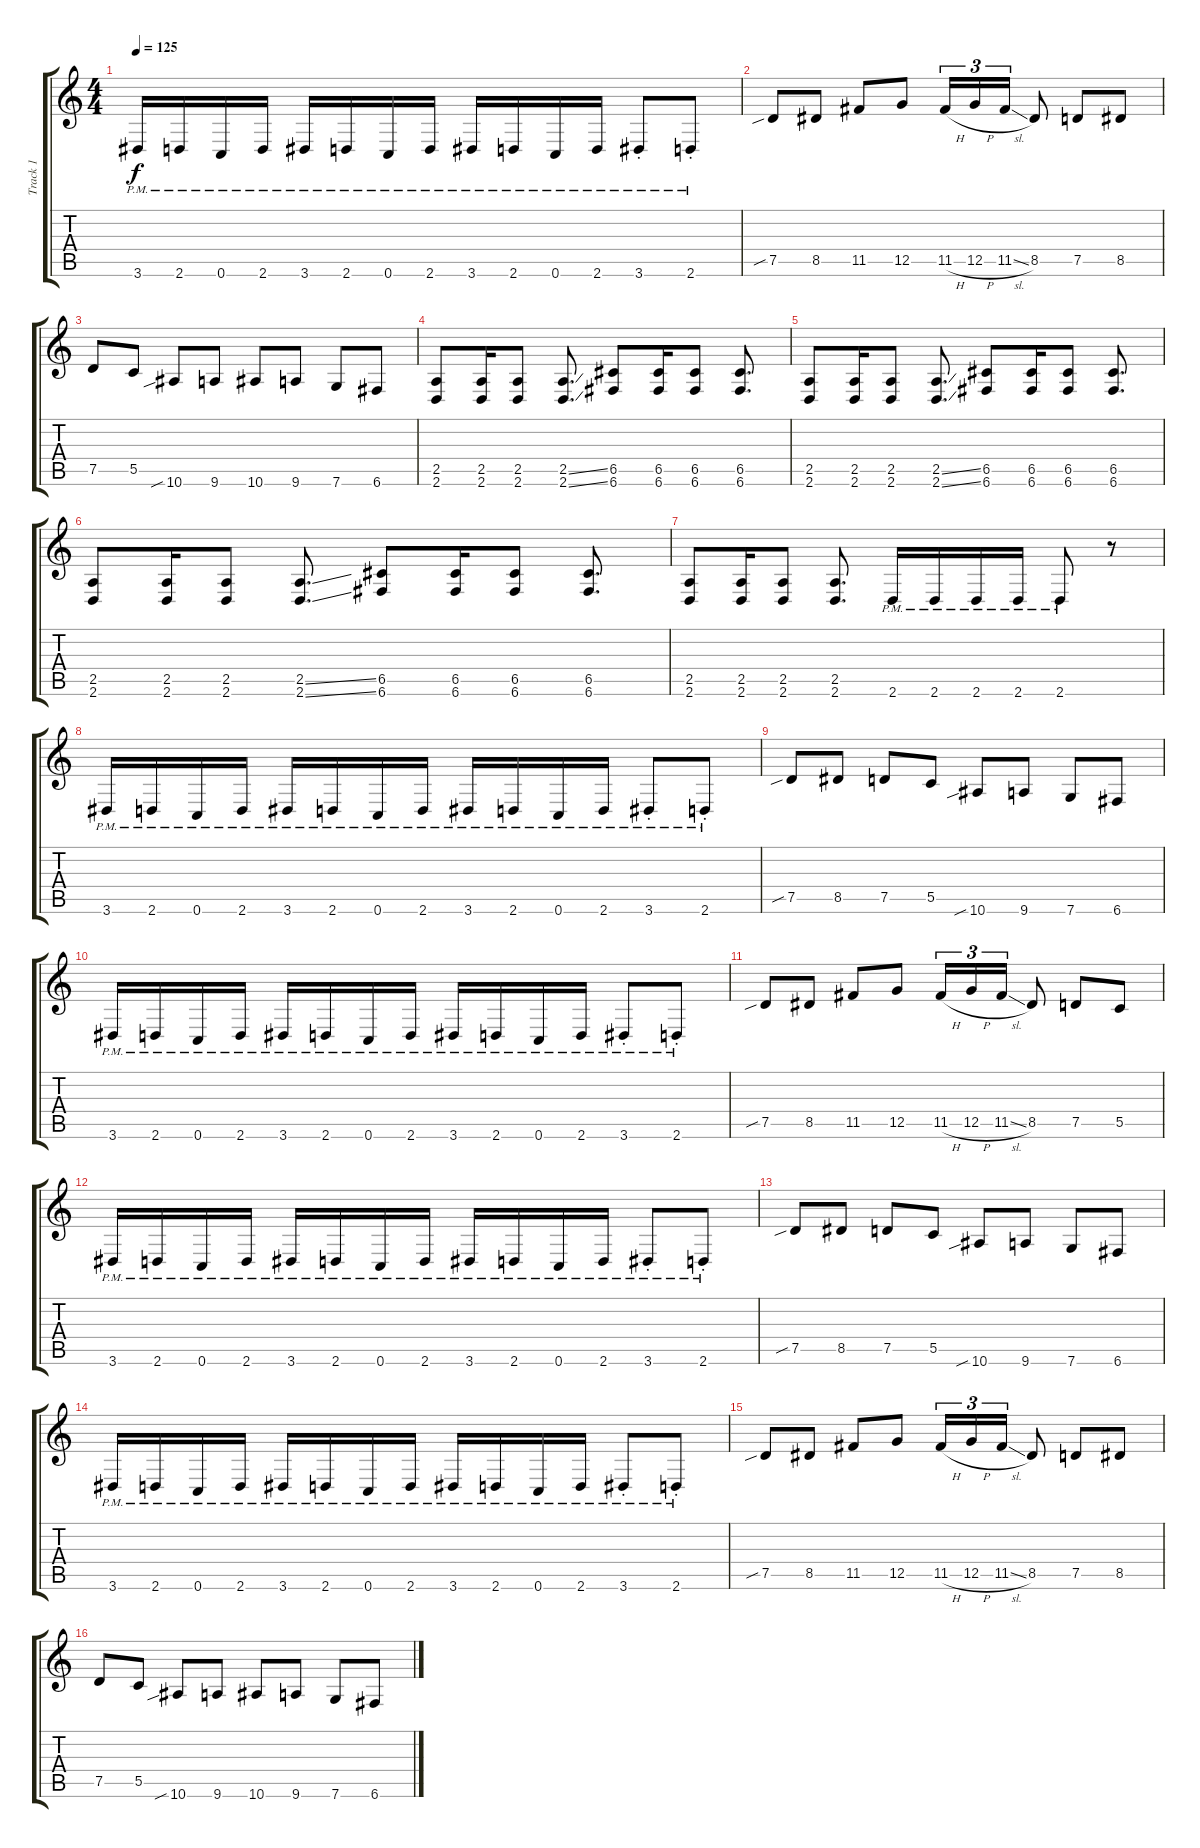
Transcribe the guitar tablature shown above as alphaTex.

\track ("Track 1" "Track 1") {instrument overdrivenguitar}
\staff {score tabs}
\tuning (D4 A3 F3 C3 G2 C2) {hide}
\ts (4 4)
\tempo 125
\clef g2
\ks c
3.6{pm}.16{dy f} 2.6{pm}.16 0.6{pm}.16 2.6{pm}.16 3.6{pm}.16 2.6{pm}.16 0.6{pm}.16 2.6{pm}.16 3.6{pm}.16 2.6{pm}.16 0.6{pm}.16 2.6{pm}.16 3.6{pm st}.8 2.6{pm st}.8 |
7.5{sib}.8 8.5.8 11.5.8 12.5.8 11.5{h}.16{tu (3 2)} 12.5{h}.16{tu (3 2)} 11.5{sl}.16{tu (3 2)} 8.5.8 7.5.8 8.5.8 |
7.5.8 5.5.8 10.6{sib}.8 9.6.8 10.6.8 9.6.8 7.6.8 6.6.8 |
(2.5 2.6).8 (2.5 2.6).16 (2.5 2.6).8 (2.5{ss} 2.6{ss}).8{d} (6.5 6.6).8 (6.5 6.6).16 (6.5 6.6).8 (6.5 6.6).8{d} |
(2.5 2.6).8 (2.5 2.6).16 (2.5 2.6).8 (2.5{ss} 2.6{ss}).8{d} (6.5 6.6).8 (6.5 6.6).16 (6.5 6.6).8 (6.5 6.6).8{d} |
(2.5 2.6).8 (2.5 2.6).16 (2.5 2.6).8 (2.5{ss} 2.6{ss}).8{d} (6.5 6.6).8 (6.5 6.6).16 (6.5 6.6).8 (6.5 6.6).8{d} |
(2.5 2.6).8 (2.5 2.6).16 (2.5 2.6).8 (2.5 2.6).8{d} 2.6{pm}.16 2.6{pm}.16 2.6{pm}.16 2.6{pm}.16 2.6{pm}.8 r.8 |
3.6{pm}.16 2.6{pm}.16 0.6{pm}.16 2.6{pm}.16 3.6{pm}.16 2.6{pm}.16 0.6{pm}.16 2.6{pm}.16 3.6{pm}.16 2.6{pm}.16 0.6{pm}.16 2.6{pm}.16 3.6{pm st}.8 2.6{pm st}.8 |
7.5{sib}.8 8.5.8 7.5.8 5.5.8 10.6{sib}.8 9.6.8 7.6.8 6.6.8 |
3.6{pm}.16 2.6{pm}.16 0.6{pm}.16 2.6{pm}.16 3.6{pm}.16 2.6{pm}.16 0.6{pm}.16 2.6{pm}.16 3.6{pm}.16 2.6{pm}.16 0.6{pm}.16 2.6{pm}.16 3.6{pm st}.8 2.6{pm st}.8 |
7.5{sib}.8 8.5.8 11.5.8 12.5.8 11.5{h}.16{tu (3 2)} 12.5{h}.16{tu (3 2)} 11.5{sl}.16{tu (3 2)} 8.5.8 7.5.8 5.5.8 |
3.6{pm}.16 2.6{pm}.16 0.6{pm}.16 2.6{pm}.16 3.6{pm}.16 2.6{pm}.16 0.6{pm}.16 2.6{pm}.16 3.6{pm}.16 2.6{pm}.16 0.6{pm}.16 2.6{pm}.16 3.6{pm st}.8 2.6{pm st}.8 |
7.5{sib}.8 8.5.8 7.5.8 5.5.8 10.6{sib}.8 9.6.8 7.6.8 6.6.8 |
3.6{pm}.16 2.6{pm}.16 0.6{pm}.16 2.6{pm}.16 3.6{pm}.16 2.6{pm}.16 0.6{pm}.16 2.6{pm}.16 3.6{pm}.16 2.6{pm}.16 0.6{pm}.16 2.6{pm}.16 3.6{pm st}.8 2.6{pm st}.8 |
7.5{sib}.8 8.5.8 11.5.8 12.5.8 11.5{h}.16{tu (3 2)} 12.5{h}.16{tu (3 2)} 11.5{sl}.16{tu (3 2)} 8.5.8 7.5.8 8.5.8 |
7.5.8 5.5.8 10.6{sib}.8 9.6.8 10.6.8 9.6.8 7.6.8 6.6.8
